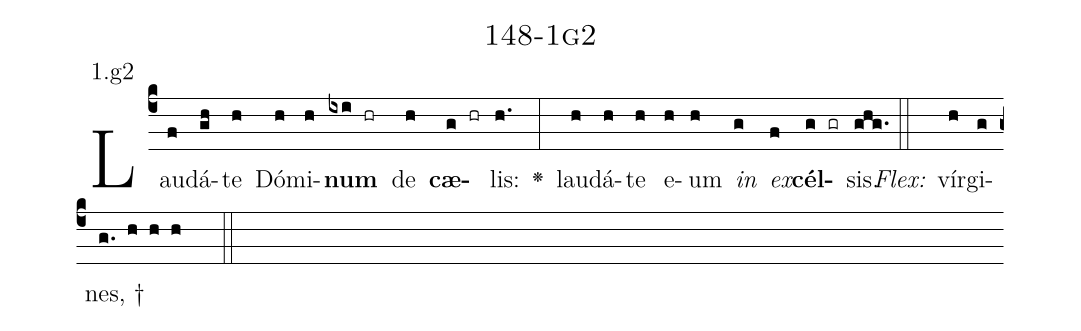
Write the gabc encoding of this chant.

name: 148-1g2;
annotation: 1.g2;
%%
(c4)Lau(f)dá(gh)te(h) Dó(h)mi(h)<b>num</b>(ixi hr) de(h) <b>cæ</b>(g hr)lis:(h.) <v>\greheightstar</v>(:) lau(h)dá(h)te(h) e(h)um(h) <i>in</i>(g) <i>ex</i>(f)<b>cél</b>(g gr)sis.(ghg.) (::)
<i>Flex:</i>()  vír(h)gi(g)nes, †(g. h h h  ::)

%E(h) u(h) o(g) u(f) a(g) e.(ghg.) (::)
